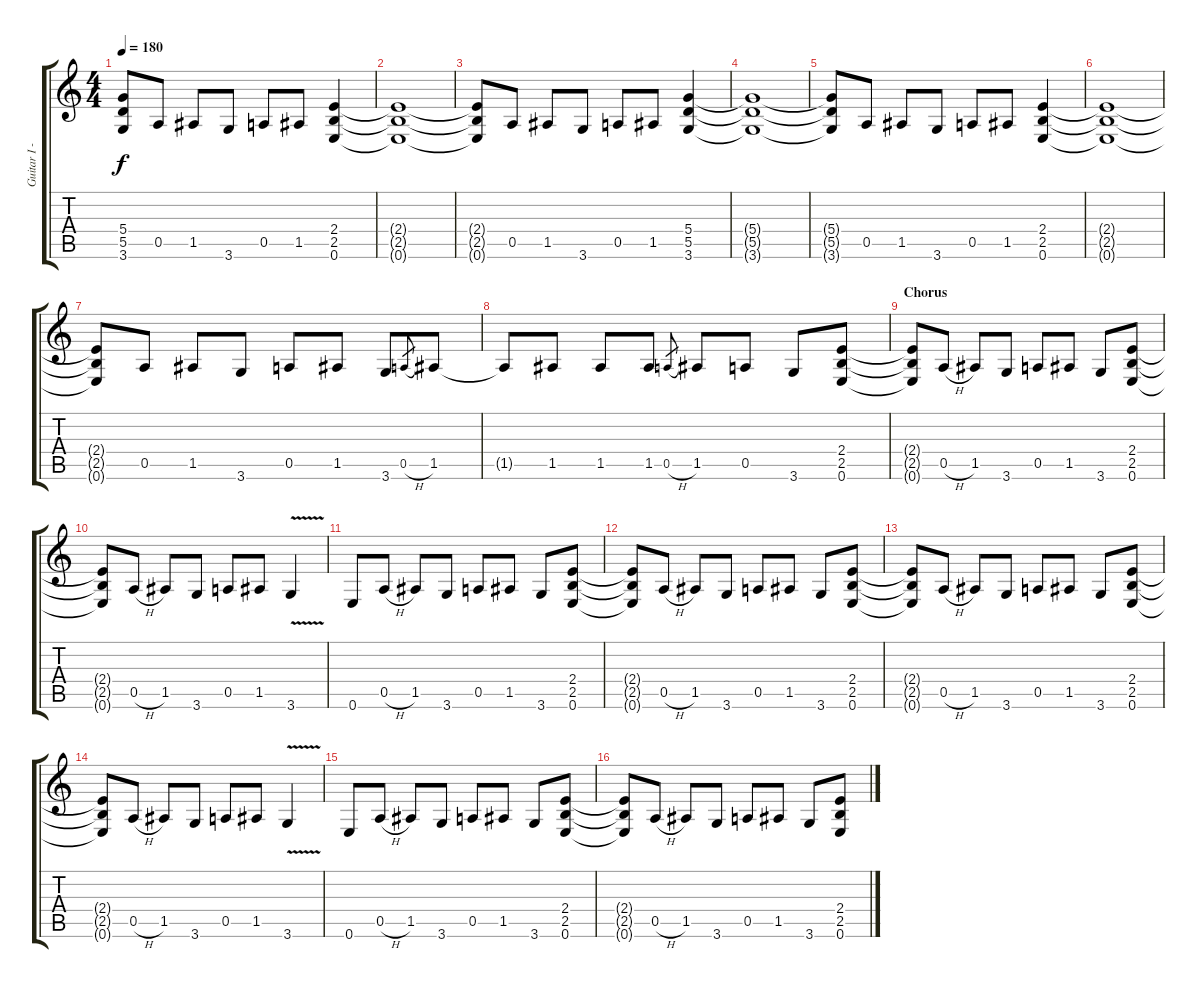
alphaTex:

\track ("Guitar I - James" "Guitar I -") {instrument distortionguitar}
\staff {score tabs}
\tuning (E4 B3 G3 D3 A2 E2) {hide}
\ts (4 4)
\tempo 180
\clef g2
\ks c
(5.4{t} 5.5{t} 3.6{t}).8{dy f} 0.5.8 1.5.8 3.6.8 0.5.8 1.5.8 (2.4 2.5 0.6).4 |
(2.4{t} 2.5{t} 0.6{t}).1 |
(2.4{t} 2.5{t} 0.6{t}).8 0.5.8 1.5.8 3.6.8 0.5.8 1.5.8 (5.4 5.5 3.6).4 |
(5.4{t} 5.5{t} 3.6{t}).1 |
(5.4{t} 5.5{t} 3.6{t}).8 0.5.8 1.5.8 3.6.8 0.5.8 1.5.8 (2.4 2.5 0.6).4 |
(2.4{t} 2.5{t} 0.6{t}).1 |
(2.4{t} 2.5{t} 0.6{t}).8 0.5.8 1.5.8 3.6.8 0.5.8 1.5.8 3.6.8 0.5{h}.8{gr} 1.5.8 |
1.5{t}.8 1.5.8 1.5.8 1.5.8 0.5{h}.8{gr} 1.5.8 0.5.8 3.6.8 (2.4 2.5 0.6).8 |
\section ("" "Chorus")
(2.4{t} 2.5{t} 0.6{t}).8 0.5{h}.8 1.5.8 3.6.8 0.5.8 1.5.8 3.6.8 (2.4 2.5 0.6).8 |
(2.4{t} 2.5{t} 0.6{t}).8 0.5{h}.8 1.5.8 3.6.8 0.5.8 1.5.8 3.6{v}.4 |
0.6.8 0.5{h}.8 1.5.8 3.6.8 0.5.8 1.5.8 3.6.8 (2.4 2.5 0.6).8 |
(2.4{t} 2.5{t} 0.6{t}).8 0.5{h}.8 1.5.8 3.6.8 0.5.8 1.5.8 3.6.8 (2.4 2.5 0.6).8 |
(2.4{t} 2.5{t} 0.6{t}).8 0.5{h}.8 1.5.8 3.6.8 0.5.8 1.5.8 3.6.8 (2.4 2.5 0.6).8 |
(2.4{t} 2.5{t} 0.6{t}).8 0.5{h}.8 1.5.8 3.6.8 0.5.8 1.5.8 3.6{v}.4 |
0.6.8 0.5{h}.8 1.5.8 3.6.8 0.5.8 1.5.8 3.6.8 (2.4 2.5 0.6).8 |
(2.4{t} 2.5{t} 0.6{t}).8 0.5{h}.8 1.5.8 3.6.8 0.5.8 1.5.8 3.6.8 (2.4 2.5 0.6).8
